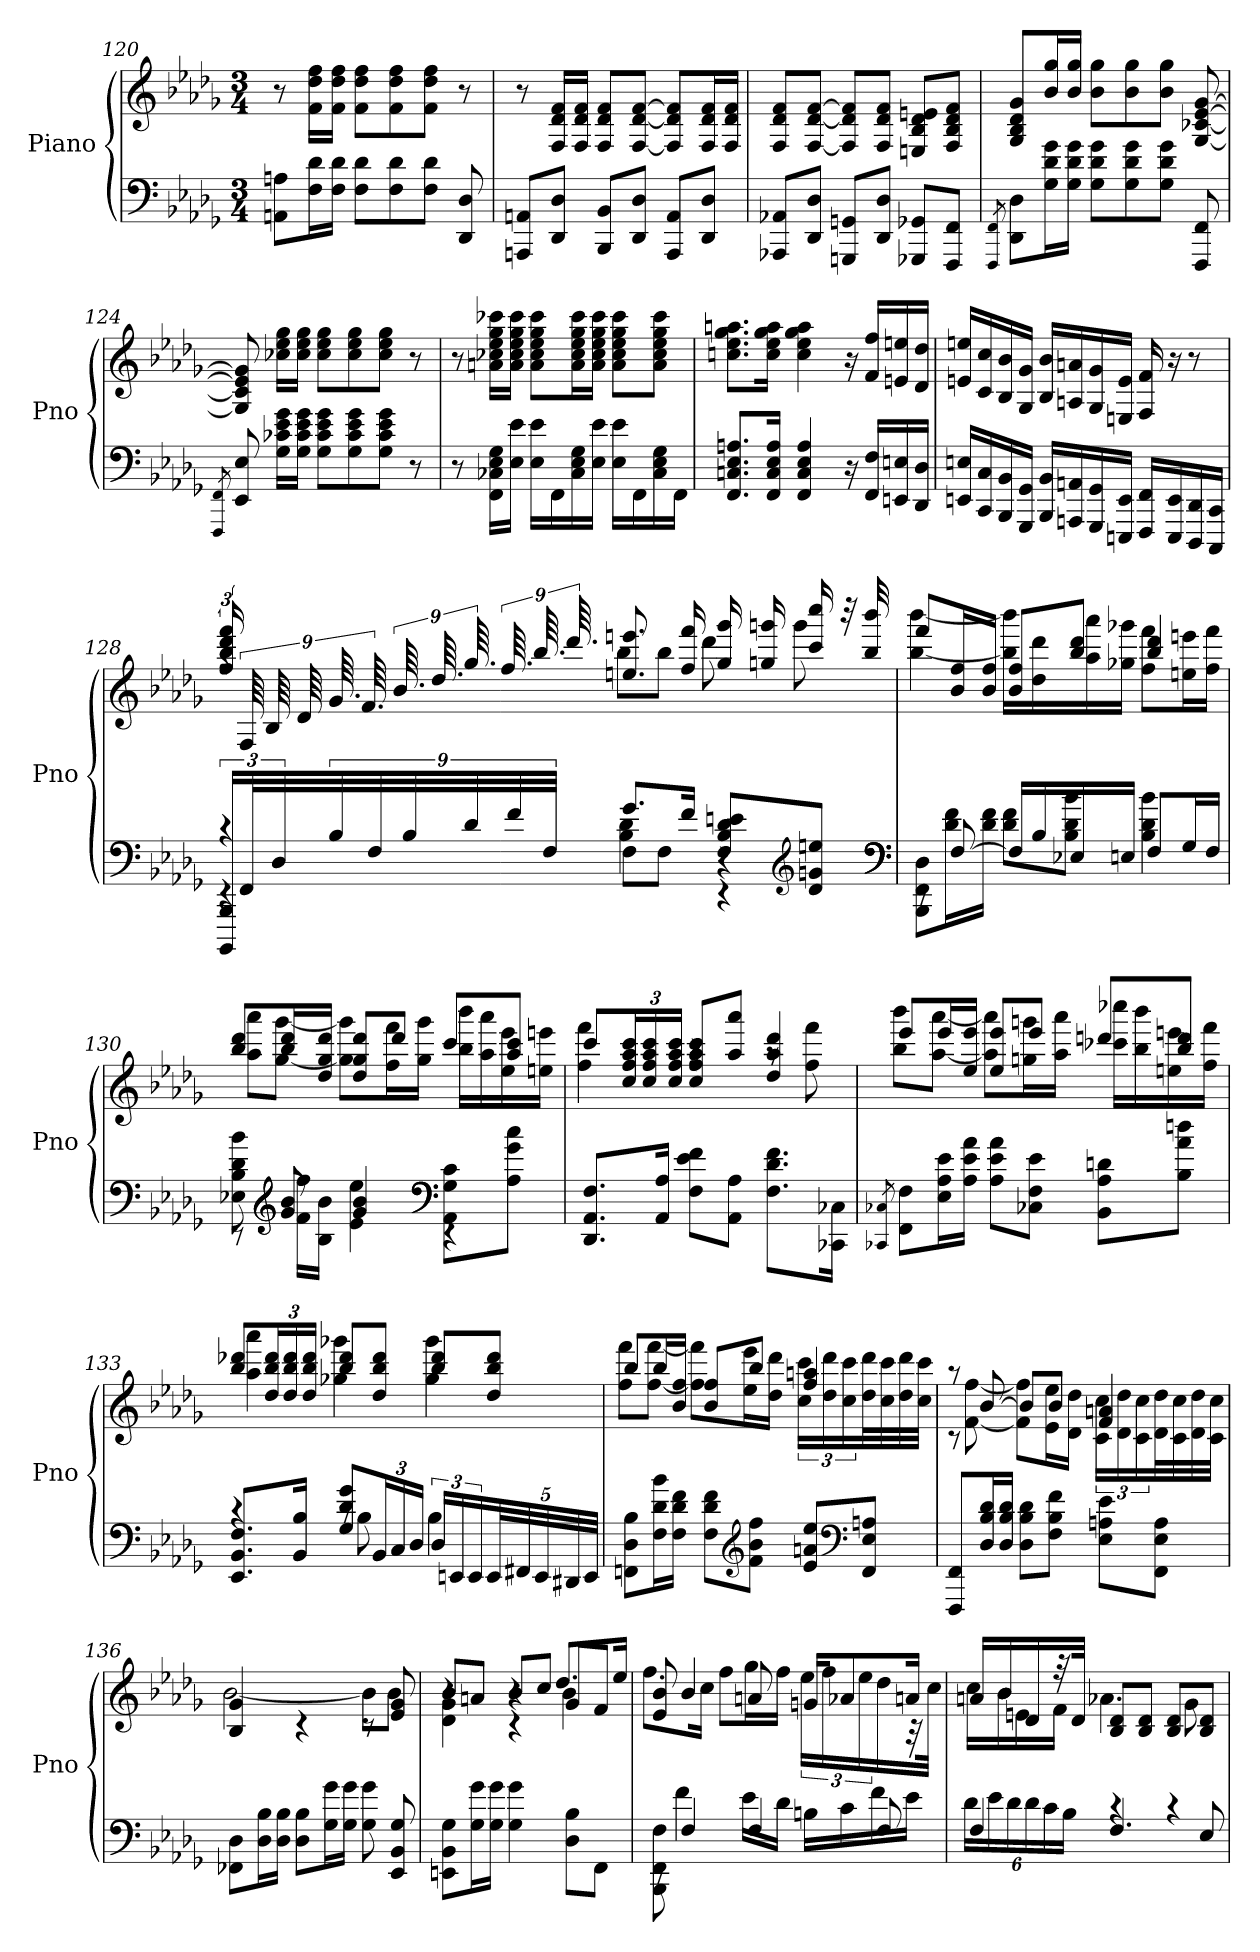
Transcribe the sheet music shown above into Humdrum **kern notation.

**kern	**kern
*part1	*part1
*staff2	*staff1
*I"Piano	*
*I'Pno	*
*clefF4	*clefG2
*k[b-e-a-d-g-]	*k[b-e-a-d-g-]
*M3/4	*M3/4
=120	=120
8AAn 8AnL	8r
16F 16d-L	16f 16dd- 16ffLL
16F 16d-JJ	16f 16dd- 16ffJJ
8F 8d-L	8f 8dd- 8ffL
8F 8d-	8f 8dd- 8ff
8F 8d-J	8f 8dd- 8ffJ
8DD- 8D-	8r
=121	=121
8AAAn 8AAnL	8r
8DD- 8D-J	16F 16d- 16fLL
.	16F 16d- 16fJJ
8BBB- 8BB-L	8F 8d- 8fL
8DD- 8D-J	[8F [8d- [8fJ
8AAA 8AAL	8F] 8d-] 8f]L
8DD- 8D-J	16F 16d- 16fL
.	16F 16d- 16fJJ
=122	=122
8AAA-X 8AA-XL	8F 8d- 8fL
8DD- 8D-J	[8F [8d- [8fJ
8GGGn 8GGnL	8F] 8d-] 8f]L
8DD- 8D-J	8F 8d- 8fJ
8GGG-X 8GG-XL	8En 8B- 8d- 8enL
8FFF 8FFJ	8F 8B- 8d- 8fJ
=123	=123
8qFFF/ 8qFF/	.
8DD- 8D-L	8G- 8B- 8d- 8g-L
16G- 16d- 16g-L	16b- 16gg-L
16G- 16d- 16g-JJ	16b- 16gg-JJ
8G- 8d- 8g-L	8b- 8gg-L
8G- 8d- 8g-	8b- 8gg-
8G- 8d- 8g-J	8b- 8gg-J
8FFF 8FF	[8G- [8c-X [8e- [8g-
=124	=124
8qFFF/ 8qFF/	.
8EE- 8E-	8G-] 8c-] 8e-] 8g-]
16G- 16c-X 16e- 16g-LL	16cc-X 16ee- 16gg-LL
16G- 16c- 16e- 16g-JJ	16cc- 16ee- 16gg-JJ
8G- 8c- 8e- 8g-L	8cc- 8ee- 8gg-L
8G- 8c- 8e- 8g-	8cc- 8ee- 8gg-
8G- 8c- 8e- 8g-J	8cc- 8ee- 8gg-J
8r	8r
=125	=125
8r	8r
16FF 16C-X 16E- 16G-LL	16an 16cc-X 16ee- 16gg- 16ccc-XLL
16E- 16e-JJ	16a 16cc- 16ee- 16gg- 16ccc-JJ
16E- 16e-LL	8a 8cc- 8ee- 8gg- 8ccc-L
16FF	.
16C- 16E- 16G-	16a 16cc- 16ee- 16gg- 16ccc-L
16E- 16e-JJ	16a 16cc- 16ee- 16gg- 16ccc-JJ
16E- 16e-LL	8a 8cc- 8ee- 8gg- 8ccc-L
16FF	.
16C- 16E- 16G-	8a 8cc- 8ee- 8gg- 8ccc-J
16FFJJ	.
=126	=126
8.FF 8.Cn 8.E- 8.AnL	8.ccn 8.ee- 8.gg- 8.aanL
16FF 16C 16E- 16AJk	16cc 16ee- 16gg- 16aaJk
4FF 4C 4E- 4A	4cc 4ee- 4gg- 4aa
16r	16r
16FF 16FLL	16f 16ffLL
16EEn 16En	16en 16een
16DD- 16D-JJ	16d- 16dd-JJ
=127	=127
16EEn 16EnLL	16en 16eenLL
16CC 16C	16c 16cc
16BBB- 16BB-	16B- 16b-
16GGG- 16GG-JJ	16G- 16g-JJ
16BBB- 16BB-LL	16B- 16b-LL
16AAAn 16AAn	16An 16an
16GGG- 16GG-	16G- 16g-
16EEEn 16EEJJ	16En 16eJJ
16FFF 16FFLL	16F 16f
16EEE 16EE	16r
16DDD- 16DD-	8r
16CCC 16CCJJ	.
=128	=128
*^	*^
*	*^	*	*
24BBBB-/ 24BBB-/LL	4rEE	4rc	24ff 24bb- 24ddd- 24fffLL	4raa
48FF/L	.	.	72FLL	.
.	.	.	72B-	.
48D-/	.	.	.	.
.	.	.	72d-	.
36B-/	.	.	72.g-	.
.	.	.	72.f	.
36F/	.	.	.	.
.	.	.	72.b-	.
36B-/	.	.	.	.
.	.	.	72.dd-	.
36d-/	.	.	72.gg-	.
.	.	.	72.ff	.
36f/	.	.	.	.
.	.	.	72.bb-	.
36F/JJJ	.	.	.	.
.	.	.	72.ddd-	.
8F\L	4B- 4d-	8.g-L	8.een 8.eeenL	8bb-L
8F\J	.	.	.	8bb-J
.	.	16fJk	16ff 16fffJk	.
4r	4rEE	8F 8B- 8d- 8enL	16gg- 16ggg-LL	8ddd-
.	.	.	16ggn 16gggn	.
*clefG2	*	*	*	*
.	.	8d- 8gn 8eenJ	16ccc 16cccc	8ggg
.	.	.	32r	.
.	.	.	32bb- 32bbb-JJk	.
*v	*v	*v	*	*
*clefF4	*	*
=129	=129	=129
*^	*	*
8rEE	8BBB- 8FF 8D-L	8fffL	[4bb- [4bbb-
[8F	16d- 16fL	16b- 16ffL	.
.	16d- 16fJJ	16b- 16ffJJ	.
16FLL]	8d- 8fL	8b- 8ffL	16bb-] 16bbb-]LL
16B-	.	.	16dd- 16ddd-
16E-X	8B- 8d- 8b-J	8bb- 8ddd-J	16aa- 16aaa-
16EnJJ	.	.	16gg-X 16ggg-XJJ
8FL	4B- 4d- 4b-	4bb- 4ddd-	8ff 8fffL
16G-L	.	.	16een 16eeenL
16FJJ	.	.	16ff 16fffJJ
=130	=130	=130	=130
8rEE	8E-X 8B- 8d- 8b-	8bb- 8ddd-L	8aa- 8aaa-L
*clefG2	*	*	*
8g- 8b-	16f 16ffLL	16bb- 16ddd-L	[8gg- [8ggg-J
.	16B- 16b-JJ	16dd- 16gg- 16ddd-JJ	.
4g- 4b-	4e- 4ee-	8dd- 8gg- 8ddd-L	8gg-] 8ggg-]L
.	.	8ddd-J	16ff 16fffL
.	.	.	16gg- 16ggg-JJ
*clefF4	*	*	*
4rEE	8AA- 8G- 8cL	8cccL	16bb- 16bbb-LL
.	.	.	16aa- 16aaa-
.	8A- 8g- 8ccJ	8aa- 8cccJ	16ee- 16eee-
.	.	.	16een 16eeenJJ
*v	*v	*	*
=131	=131	=131
8.DD- 8.AA- 8.FL	8cccL	4ff 4fff
.	24cc 24ff 24aa- 24cccL	.
.	24cc 24ff 24aa- 24ccc	.
16AA- 16A-Jk	.	.
.	24cc 24ff 24aa- 24cccJJ	.
8F 8e- 8fL	8cc 8ff 8aa- 8cccL	4raa
8AA- 8A-J	8aa- 8aaa-J	.
8.F 8.d- 8.fL	4dd- 4aa- 4ddd-	8raa
.	.	8ff 8fff
16CC-X 16C-XJk	.	.
=132	=132	=132
8qCC-X/ 8qC-X/	.	.
8FF 8FL	8eee-L	8bb- 8bbb-L
16E- 16A- 16e-L	16eee-L	[8aa- [8aaa-J
16A- 16e- 16a-JJ	16ee- 16eee-JJ	.
8A- 8e- 8a-L	8ee- 8eee-L	8aa-] 8aaa-]L
8C-X 8F 8e-J	8eee-J	16ggn 16gggnL
.	.	16aa- 16aaa-JJ
8BB- 8A- 8dnL	8dddnL	16ccc-X 16cccc-XLL
.	.	16bb- 16bbb-
8B- 8a- 8ddnJ	8bb- 8dddJ	16een 16eeen
.	.	16ff 16fffJJ
=133	=133	=133
*^	*	*
8.EE- 8.BB- 8.FL	4rc	8bb- 8ddd-XL	4aa- 4aaa-
.	.	24dd- 24bb- 24ddd-L	.
.	.	24dd- 24bb- 24ddd-	.
16BB- 16B-Jk	.	.	.
.	.	24dd- 24bb- 24ddd-JJ	.
8G- 8d- 8g-L	8rc	8bb- 8ddd-L	4gg-X 4ggg-X
24BB-L	8B-	8dd- 8bb- 8ddd-J	.
24C	.	.	.
24D-JJ	.	.	.
24D-LL	4B-	8bb- 8ddd-L	4gg- 4ggg-
24EEn	.	.	.
24EE	.	.	.
40EEL	.	8dd- 8bb- 8ddd-J	.
40FF#X	.	.	.
40EE	.	.	.
40DD#X	.	.	.
40EEJJJ	.	.	.
*v	*v	*	*
=134	=134	=134
8FFn 8D- 8B-L	8bb-L	8ff 8fffL
16F 16d- 16b-L	16bb-L	[8ff [8fffJ
16F 16d- 16fJJ	16b- 16ffJJ	.
8F 8d- 8fL	8b- 8ffL	8ff] 8fff]L
*clefG2	*	*
8f 8b- 8ffJ	8bb-J	16ee- 16eee-L
.	.	16dd- 16ddd-JJ
8e- 8an 8ee-L	4ff 4aan	24cc 24cccLL
.	.	24dd- 24ddd-
.	.	24cc 24ccc
*clefF4	*	*
8FF 8E- 8AnJ	.	32dd- 32ddd-L
.	.	32cc 32ccc
.	.	32dd- 32ddd-
.	.	32cc 32cccJJJ
=135	=135	=135
8FFF 8FFL	8rc	8raa
16D- 16B- 16d-L	[8b-	[8f [8ff
16D- 16B- 16d-JJ	.	.
8D- 8B- 8d-L	8b-L]	8f] 8ff]L
8F 8B- 8fJ	8b-J	16e- 16ee-L
.	.	16d- 16dd-JJ
8E- 8An 8e-L	4f 4an	24c 24ccLL
.	.	24d- 24dd-
.	.	24c 24cc
8FF 8E- 8AJ	.	32d- 32dd-L
.	.	32c 32cc
.	.	32d- 32dd-
.	.	32c 32ccJJJ
=136	=136	=136
8FF-X 8D-L	4B- 4g-	[2b-
16D- 16B-L	.	.
16D- 16B-JJ	.	.
8D- 8B-L	4rc	.
16G- 16g-L	.	.
16G- 16g-JJ	.	.
8G- 8g-	8rc	8b-L]
8EE- 8BB- 8G-	8e- 8g-	8b-J
=137	=137	=137
*	*	*^
8EEn 8BB- 8G-L	4r	4d- 4g-	8b-L
16G- 16g-L	.	.	8anJ
16G- 16g-JJ	.	.	.
4G- 4g-	4r	4rc	8b-L
.	.	.	8ccJ
8D- 8B-L	8g-/L	4b-	8.dd-L
8FFJ	8f/J	.	.
.	.	.	16ee-Jk
*	*	*v	*v
=138	=138	=138
*^	*	*
8rEE	8BBB- 8FF 8F	8e- 8b-	8.ffL
4F	4f	4b-	.
.	.	.	16ccJk
.	.	.	8ffL
4F	16e-LL	8an	16gg-L
.	16d-JJ	.	16ffJJ
.	16BnLL	16gnKL	24ee-LL
.	.	.	24ff
.	16c	8a-X	.
.	.	.	24ee-
8F	16f	.	16dd-
.	16e-JJ	16anJk	32r
.	.	.	32ccJJk
=139	=139	=139	=139
4F	24d-LL	16anLL	16ccLL
.	24e-	.	.
.	.	16b-	16b-
.	24d-	.	.
.	24d-	16d-	16en
.	24c	.	.
.	.	32r	16fJJ
.	24B-JJ	.	.
.	.	32d-JJk	.
4.F	4rc	8B- 8d-L	4.a-X
.	.	8B- 8d-J	.
.	4rc	8B- 8d-L	.
8E-	.	8B- 8d-J	8g-
*v	*v	*	*
*	*v	*v
=	=
*-	*-
